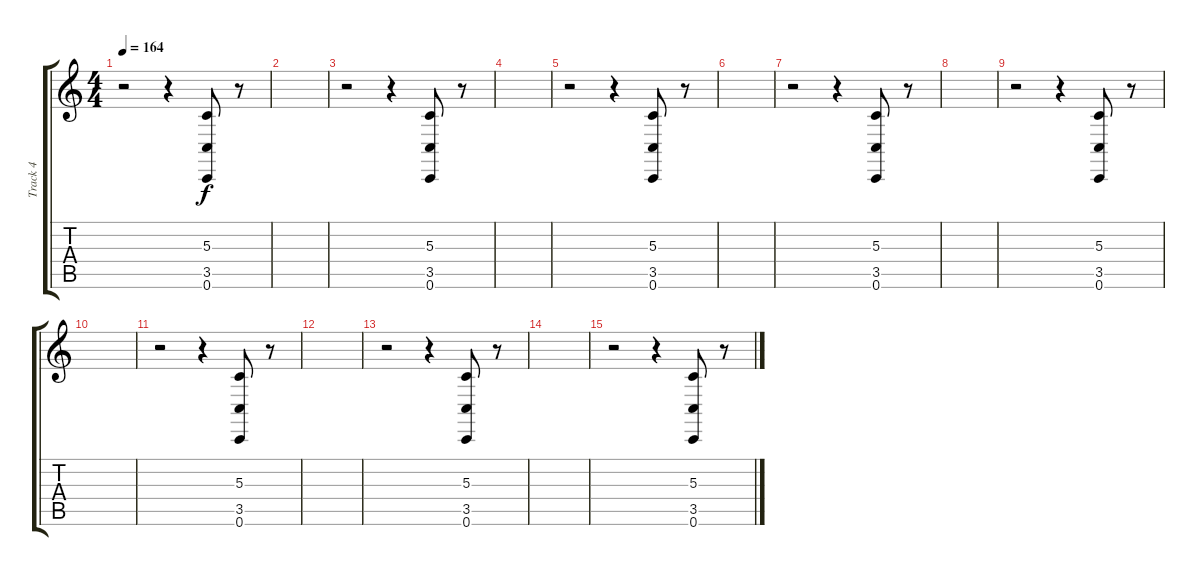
\track ("Track 4" "Track 4") {instrument voiceoohs}
\staff {score tabs}
\tuning (E4 B3 G3 D3 A2 C2) {hide}
\ts (4 4)
\tempo 164
\clef g2
\ks c
r.2{dy f} r.4 (5.3 3.5 0.6).8 r.8 |
|
r.2 r.4 (5.3 3.5 0.6).8 r.8 |
|
r.2 r.4 (5.3 3.5 0.6).8 r.8 |
|
r.2 r.4 (5.3 3.5 0.6).8 r.8 |
|
r.2 r.4 (5.3 3.5 0.6).8 r.8 |
|
r.2 r.4 (5.3 3.5 0.6).8 r.8 |
|
r.2 r.4 (5.3 3.5 0.6).8 r.8 |
|
r.2 r.4 (5.3 3.5 0.6).8 r.8
